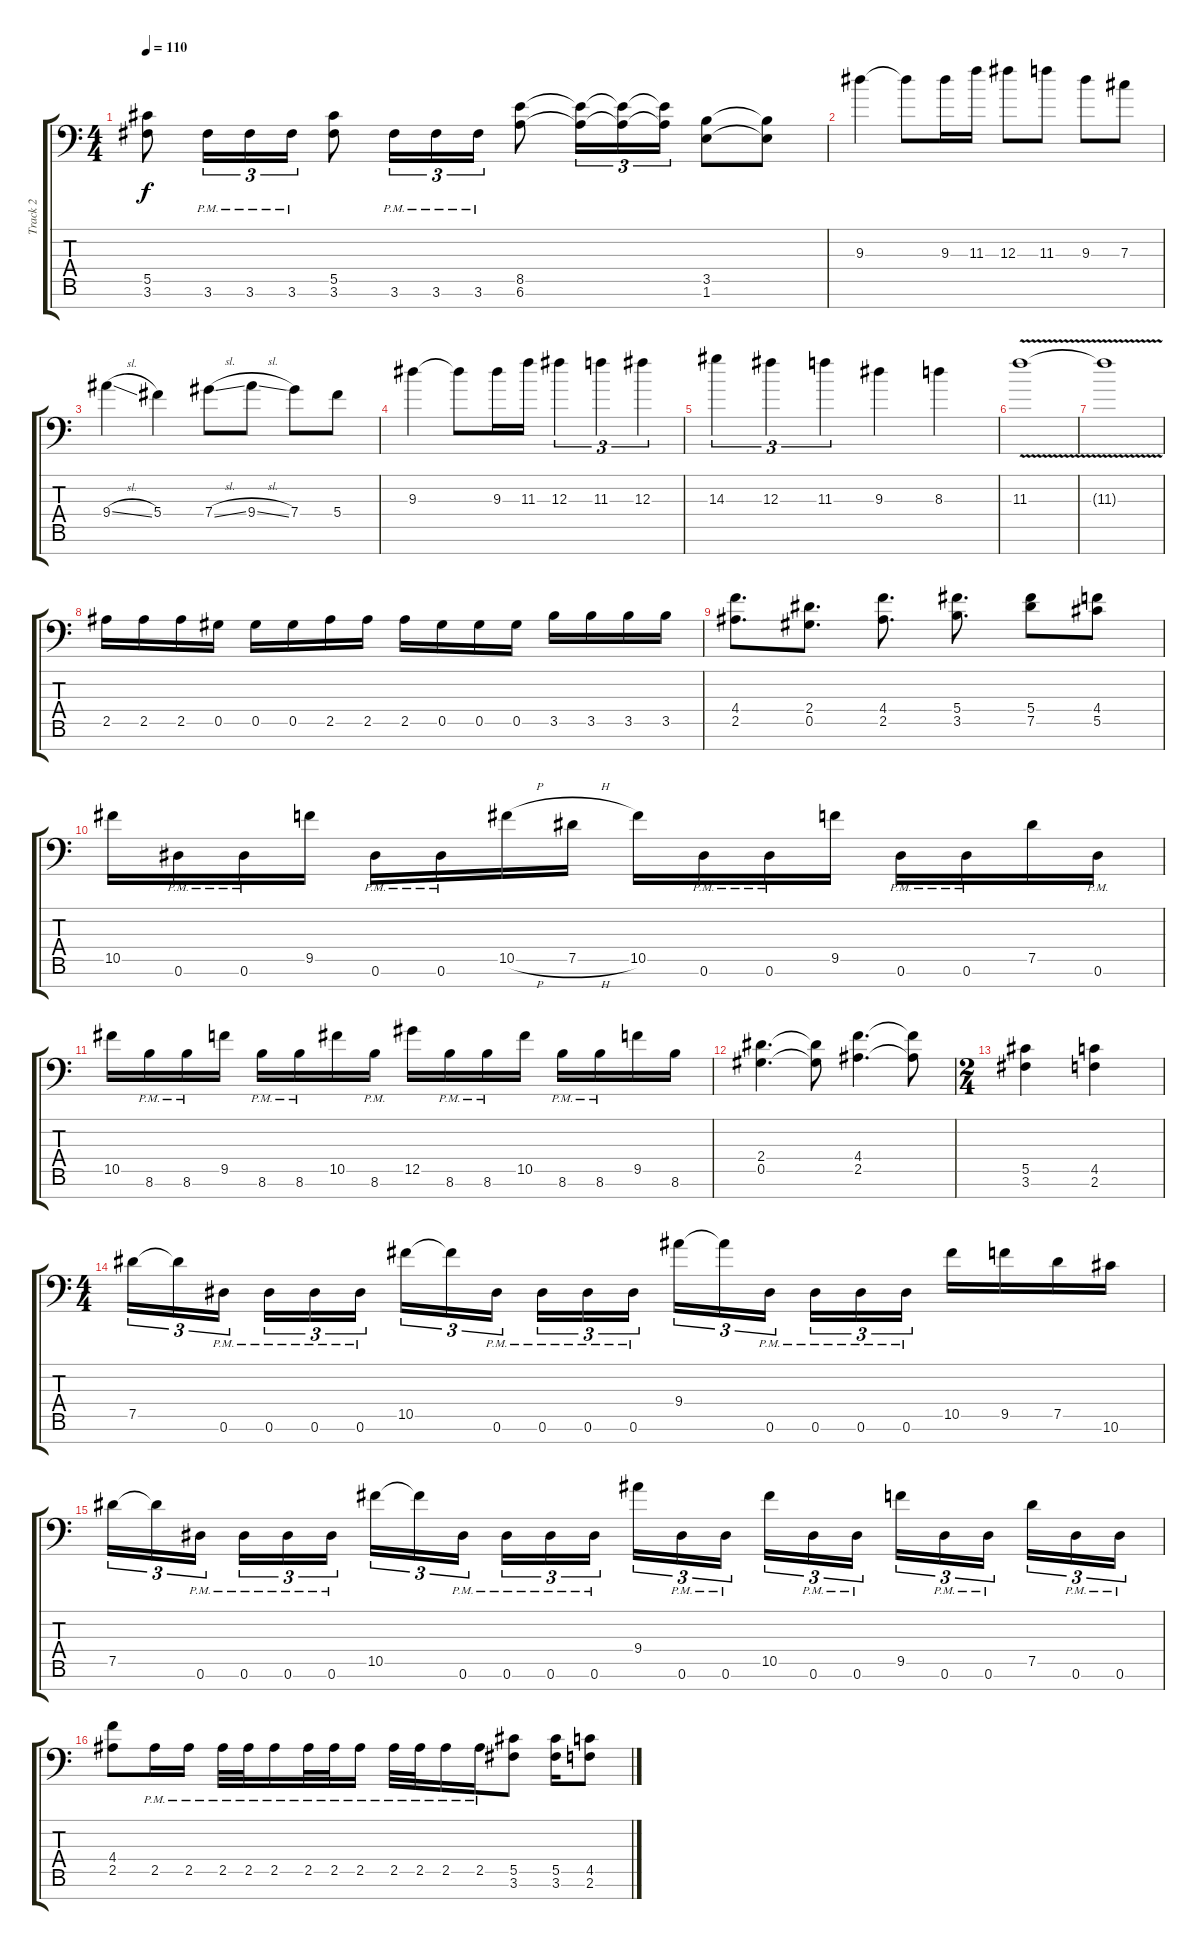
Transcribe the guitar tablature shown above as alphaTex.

\track ("Track 2" "Track 2") {instrument distortionguitar}
\staff {score tabs}
\tuning (Eb4 Bb3 Gb3 Db3 Ab2 Eb2 C-1) {hide}
\ts (4 4)
\tempo 110
\clef f4
\ks c
(5.5 3.6).8{dy f} 3.6{pm}.16{tu (3 2)} 3.6{pm}.16{tu (3 2)} 3.6{pm}.16{tu (3 2)} (5.5 3.6).8 3.6{pm}.16{tu (3 2)} 3.6{pm}.16{tu (3 2)} 3.6{pm}.16{tu (3 2)} (8.5 6.6).8 (8.5{t} 6.6{t}).16{tu (3 2)} (8.5{t} 6.6{t}).16{tu (3 2)} (8.5{t} 6.6{t}).16{tu (3 2)} (3.5 1.6).8 (3.5{t} 1.6{t}).8 |
9.3.4 9.3{t}.8 9.3.16 11.3.16 12.3.8 11.3.8 9.3.8 7.3.8 |
9.4{sl}.4 5.4.4 7.4{sl}.8 9.4{sl}.8 7.4.8 5.4.8 |
9.3.4 9.3{t}.8 9.3.16 11.3.16 12.3.4{tu (3 2)} 11.3.4{tu (3 2)} 12.3.4{tu (3 2)} |
14.3.4{tu (3 2)} 12.3.4{tu (3 2)} 11.3.4{tu (3 2)} 9.3.4 8.3.4 |
11.3{v}.1 |
11.3{t}.1 |
2.5.16 2.5.16 2.5.16 0.5.16 0.5.16 0.5.16 2.5.16 2.5.16 2.5.16 0.5.16 0.5.16 0.5.16 3.5.16 3.5.16 3.5.16 3.5.16 |
(4.4 2.5).8{d} (2.4 0.5).8{d} (4.4 2.5).8{d} (5.4 3.5).8{d} (5.4 7.5).8 (4.4 5.5).8 |
10.5.16 0.6{pm}.16 0.6{pm}.16 9.5.16 0.6{pm}.16 0.6{pm}.16 10.5{h}.16 7.5{h}.16 10.5.16 0.6{pm}.16 0.6{pm}.16 9.5.16 0.6{pm}.16 0.6{pm}.16 7.5.16 0.6{pm}.16 |
10.5.16 8.6{pm}.16 8.6{pm}.16 9.5.16 8.6{pm}.16 8.6{pm}.16 10.5.16 8.6{pm}.16 12.5.16 8.6{pm}.16 8.6{pm}.16 10.5.16 8.6{pm}.16 8.6{pm}.16 9.5.16 8.6.16 |
(2.4 0.5).4{d} (2.4{t} 0.5{t}).8 (4.4 2.5).4{d} (4.4{t} 2.5{t}).8 |
\ts (2 4)
(5.5 3.6).4 (4.5 2.6).4 |
\ts (4 4)
7.5.16{tu (3 2)} 7.5{t}.16{tu (3 2)} 0.6{pm}.16{tu (3 2) beam splitsecondary} 0.6{pm}.16{tu (3 2)} 0.6{pm}.16{tu (3 2)} 0.6{pm}.16{tu (3 2)} 10.5.16{tu (3 2)} 10.5{t}.16{tu (3 2)} 0.6{pm}.16{tu (3 2) beam splitsecondary} 0.6{pm}.16{tu (3 2)} 0.6{pm}.16{tu (3 2)} 0.6{pm}.16{tu (3 2)} 9.4.16{tu (3 2)} 9.4{t}.16{tu (3 2)} 0.6{pm}.16{tu (3 2) beam splitsecondary} 0.6{pm}.16{tu (3 2)} 0.6{pm}.16{tu (3 2)} 0.6{pm}.16{tu (3 2)} 10.5.16 9.5.16 7.5.16 10.6.16 |
7.5.16{tu (3 2)} 7.5{t}.16{tu (3 2)} 0.6{pm}.16{tu (3 2) beam splitsecondary} 0.6{pm}.16{tu (3 2)} 0.6{pm}.16{tu (3 2)} 0.6{pm}.16{tu (3 2)} 10.5.16{tu (3 2)} 10.5{t}.16{tu (3 2)} 0.6{pm}.16{tu (3 2) beam splitsecondary} 0.6{pm}.16{tu (3 2)} 0.6{pm}.16{tu (3 2)} 0.6{pm}.16{tu (3 2)} 9.4.16{tu (3 2)} 0.6{pm}.16{tu (3 2)} 0.6{pm}.16{tu (3 2) beam splitsecondary} 10.5.16{tu (3 2)} 0.6{pm}.16{tu (3 2)} 0.6{pm}.16{tu (3 2)} 9.5.16{tu (3 2)} 0.6{pm}.16{tu (3 2)} 0.6{pm}.16{tu (3 2) beam splitsecondary} 7.5.16{tu (3 2)} 0.6{pm}.16{tu (3 2)} 0.6{pm}.16{tu (3 2)} |
(4.4 2.5).8 2.5{pm}.16 2.5{pm}.16 2.5{pm}.32 2.5{pm}.32 2.5{pm}.16 2.5{pm}.32 2.5{pm}.32 2.5{pm}.16 2.5{pm}.32 2.5{pm}.32 2.5{pm}.16 2.5{pm}.16 (5.5 3.6).8 (5.5 3.6).16 (4.5 2.6).8
